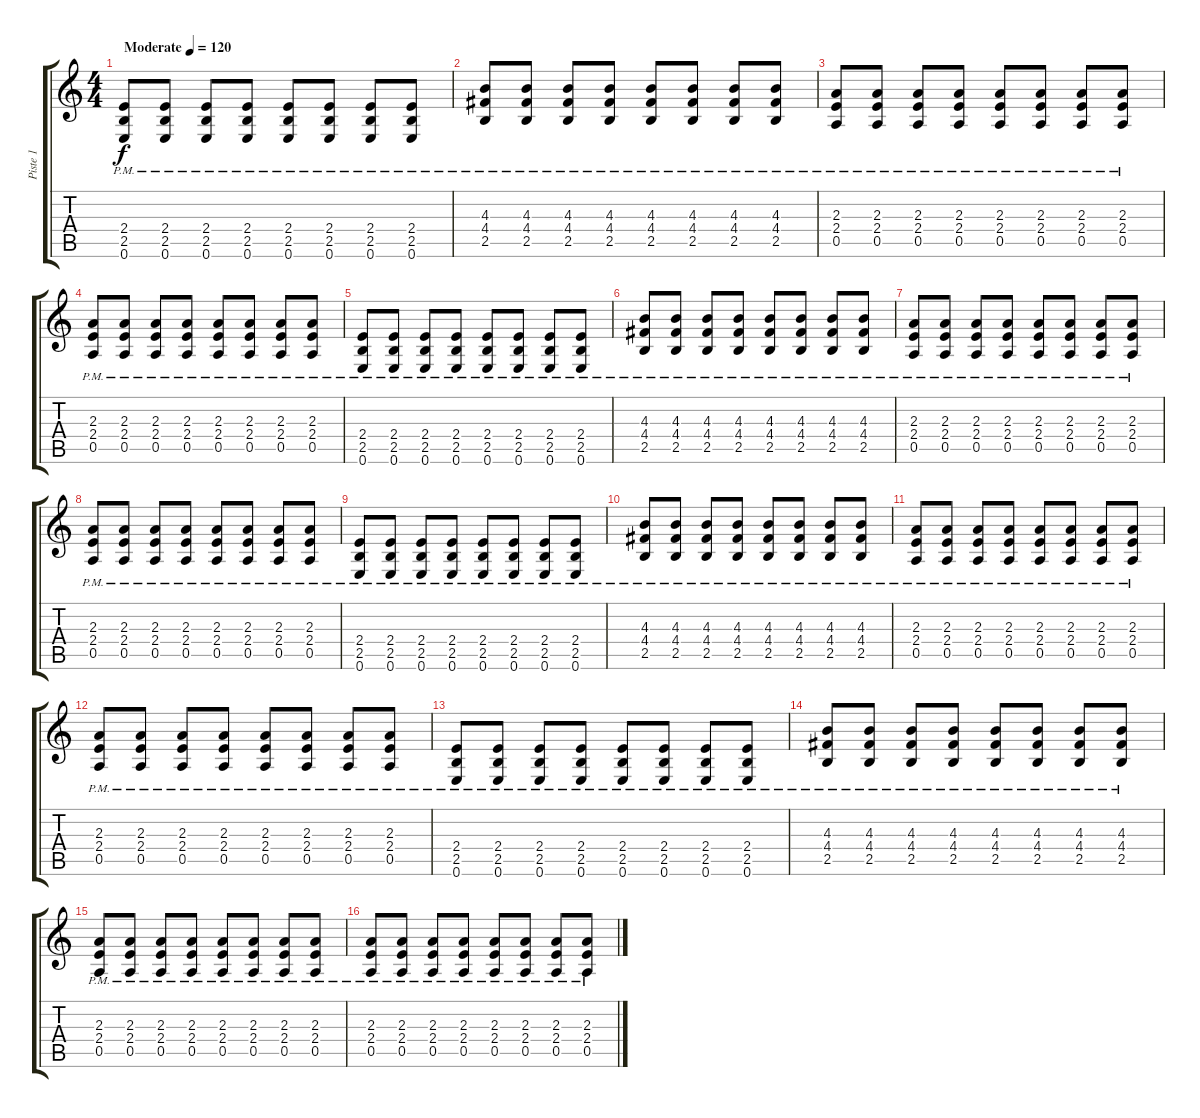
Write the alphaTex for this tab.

\track ("Piste 1" "Piste 1") {instrument electricguitarclean}
\staff {score tabs}
\tuning (E4 B3 G3 D3 A2 E2) {hide}
\ts (4 4)
\tempo (120 "Moderate")
\clef g2
\ks c
(2.4{pm} 2.5{pm} 0.6{pm}).8{dy f instrument electricguitarclean} (2.4{pm} 2.5{pm} 0.6{pm}).8 (2.4{pm} 2.5{pm} 0.6{pm}).8 (2.4{pm} 2.5{pm} 0.6{pm}).8 (2.4{pm} 2.5{pm} 0.6{pm}).8 (2.4{pm} 2.5{pm} 0.6{pm}).8 (2.4{pm} 2.5{pm} 0.6{pm}).8 (2.4{pm} 2.5{pm} 0.6{pm}).8 |
(4.3{pm} 4.4{pm} 2.5{pm}).8 (4.3{pm} 4.4{pm} 2.5{pm}).8 (4.3{pm} 4.4{pm} 2.5{pm}).8 (4.3{pm} 4.4{pm} 2.5{pm}).8 (4.3{pm} 4.4{pm} 2.5{pm}).8 (4.3{pm} 4.4{pm} 2.5{pm}).8 (4.3{pm} 4.4{pm} 2.5{pm}).8 (4.3{pm} 4.4{pm} 2.5{pm}).8 |
(2.3{pm} 2.4{pm} 0.5{pm}).8 (2.3{pm} 2.4{pm} 0.5{pm}).8 (2.3{pm} 2.4{pm} 0.5{pm}).8 (2.3{pm} 2.4{pm} 0.5{pm}).8 (2.3{pm} 2.4{pm} 0.5{pm}).8 (2.3{pm} 2.4{pm} 0.5{pm}).8 (2.3{pm} 2.4{pm} 0.5{pm}).8 (2.3{pm} 2.4{pm} 0.5{pm}).8 |
(2.3{pm} 2.4{pm} 0.5{pm}).8 (2.3{pm} 2.4{pm} 0.5{pm}).8 (2.3{pm} 2.4{pm} 0.5{pm}).8 (2.3{pm} 2.4{pm} 0.5{pm}).8 (2.3{pm} 2.4{pm} 0.5{pm}).8 (2.3{pm} 2.4{pm} 0.5{pm}).8 (2.3{pm} 2.4{pm} 0.5{pm}).8 (2.3{pm} 2.4{pm} 0.5{pm}).8 |
(2.4{pm} 2.5{pm} 0.6{pm}).8 (2.4{pm} 2.5{pm} 0.6{pm}).8 (2.4{pm} 2.5{pm} 0.6{pm}).8 (2.4{pm} 2.5{pm} 0.6{pm}).8 (2.4{pm} 2.5{pm} 0.6{pm}).8 (2.4{pm} 2.5{pm} 0.6{pm}).8 (2.4{pm} 2.5{pm} 0.6{pm}).8 (2.4{pm} 2.5{pm} 0.6{pm}).8 |
(4.3{pm} 4.4{pm} 2.5{pm}).8 (4.3{pm} 4.4{pm} 2.5{pm}).8 (4.3{pm} 4.4{pm} 2.5{pm}).8 (4.3{pm} 4.4{pm} 2.5{pm}).8 (4.3{pm} 4.4{pm} 2.5{pm}).8 (4.3{pm} 4.4{pm} 2.5{pm}).8 (4.3{pm} 4.4{pm} 2.5{pm}).8 (4.3{pm} 4.4{pm} 2.5{pm}).8 |
(2.3{pm} 2.4{pm} 0.5{pm}).8 (2.3{pm} 2.4{pm} 0.5{pm}).8 (2.3{pm} 2.4{pm} 0.5{pm}).8 (2.3{pm} 2.4{pm} 0.5{pm}).8 (2.3{pm} 2.4{pm} 0.5{pm}).8 (2.3{pm} 2.4{pm} 0.5{pm}).8 (2.3{pm} 2.4{pm} 0.5{pm}).8 (2.3{pm} 2.4{pm} 0.5{pm}).8 |
(2.3{pm} 2.4{pm} 0.5{pm}).8 (2.3{pm} 2.4{pm} 0.5{pm}).8 (2.3{pm} 2.4{pm} 0.5{pm}).8 (2.3{pm} 2.4{pm} 0.5{pm}).8 (2.3{pm} 2.4{pm} 0.5{pm}).8 (2.3{pm} 2.4{pm} 0.5{pm}).8 (2.3{pm} 2.4{pm} 0.5{pm}).8 (2.3{pm} 2.4{pm} 0.5{pm}).8 |
(2.4{pm} 2.5{pm} 0.6{pm}).8 (2.4{pm} 2.5{pm} 0.6{pm}).8 (2.4{pm} 2.5{pm} 0.6{pm}).8 (2.4{pm} 2.5{pm} 0.6{pm}).8 (2.4{pm} 2.5{pm} 0.6{pm}).8 (2.4{pm} 2.5{pm} 0.6{pm}).8 (2.4{pm} 2.5{pm} 0.6{pm}).8 (2.4{pm} 2.5{pm} 0.6{pm}).8 |
(4.3{pm} 4.4{pm} 2.5{pm}).8 (4.3{pm} 4.4{pm} 2.5{pm}).8 (4.3{pm} 4.4{pm} 2.5{pm}).8 (4.3{pm} 4.4{pm} 2.5{pm}).8 (4.3{pm} 4.4{pm} 2.5{pm}).8 (4.3{pm} 4.4{pm} 2.5{pm}).8 (4.3{pm} 4.4{pm} 2.5{pm}).8 (4.3{pm} 4.4{pm} 2.5{pm}).8 |
(2.3{pm} 2.4{pm} 0.5{pm}).8 (2.3{pm} 2.4{pm} 0.5{pm}).8 (2.3{pm} 2.4{pm} 0.5{pm}).8 (2.3{pm} 2.4{pm} 0.5{pm}).8 (2.3{pm} 2.4{pm} 0.5{pm}).8 (2.3{pm} 2.4{pm} 0.5{pm}).8 (2.3{pm} 2.4{pm} 0.5{pm}).8 (2.3{pm} 2.4{pm} 0.5{pm}).8 |
(2.3{pm} 2.4{pm} 0.5{pm}).8 (2.3{pm} 2.4{pm} 0.5{pm}).8 (2.3{pm} 2.4{pm} 0.5{pm}).8 (2.3{pm} 2.4{pm} 0.5{pm}).8 (2.3{pm} 2.4{pm} 0.5{pm}).8 (2.3{pm} 2.4{pm} 0.5{pm}).8 (2.3{pm} 2.4{pm} 0.5{pm}).8 (2.3{pm} 2.4{pm} 0.5{pm}).8 |
(2.4{pm} 2.5{pm} 0.6{pm}).8 (2.4{pm} 2.5{pm} 0.6{pm}).8 (2.4{pm} 2.5{pm} 0.6{pm}).8 (2.4{pm} 2.5{pm} 0.6{pm}).8 (2.4{pm} 2.5{pm} 0.6{pm}).8 (2.4{pm} 2.5{pm} 0.6{pm}).8 (2.4{pm} 2.5{pm} 0.6{pm}).8 (2.4{pm} 2.5{pm} 0.6{pm}).8 |
(4.3{pm} 4.4{pm} 2.5{pm}).8 (4.3{pm} 4.4{pm} 2.5{pm}).8 (4.3{pm} 4.4{pm} 2.5{pm}).8 (4.3{pm} 4.4{pm} 2.5{pm}).8 (4.3{pm} 4.4{pm} 2.5{pm}).8 (4.3{pm} 4.4{pm} 2.5{pm}).8 (4.3{pm} 4.4{pm} 2.5{pm}).8 (4.3{pm} 4.4{pm} 2.5{pm}).8 |
(2.3{pm} 2.4{pm} 0.5{pm}).8 (2.3{pm} 2.4{pm} 0.5{pm}).8 (2.3{pm} 2.4{pm} 0.5{pm}).8 (2.3{pm} 2.4{pm} 0.5{pm}).8 (2.3{pm} 2.4{pm} 0.5{pm}).8 (2.3{pm} 2.4{pm} 0.5{pm}).8 (2.3{pm} 2.4{pm} 0.5{pm}).8 (2.3{pm} 2.4{pm} 0.5{pm}).8 |
(2.3{pm} 2.4{pm} 0.5{pm}).8 (2.3{pm} 2.4{pm} 0.5{pm}).8 (2.3{pm} 2.4{pm} 0.5{pm}).8 (2.3{pm} 2.4{pm} 0.5{pm}).8 (2.3{pm} 2.4{pm} 0.5{pm}).8 (2.3{pm} 2.4{pm} 0.5{pm}).8 (2.3{pm} 2.4{pm} 0.5{pm}).8 (2.3{pm} 2.4{pm} 0.5{pm}).8
